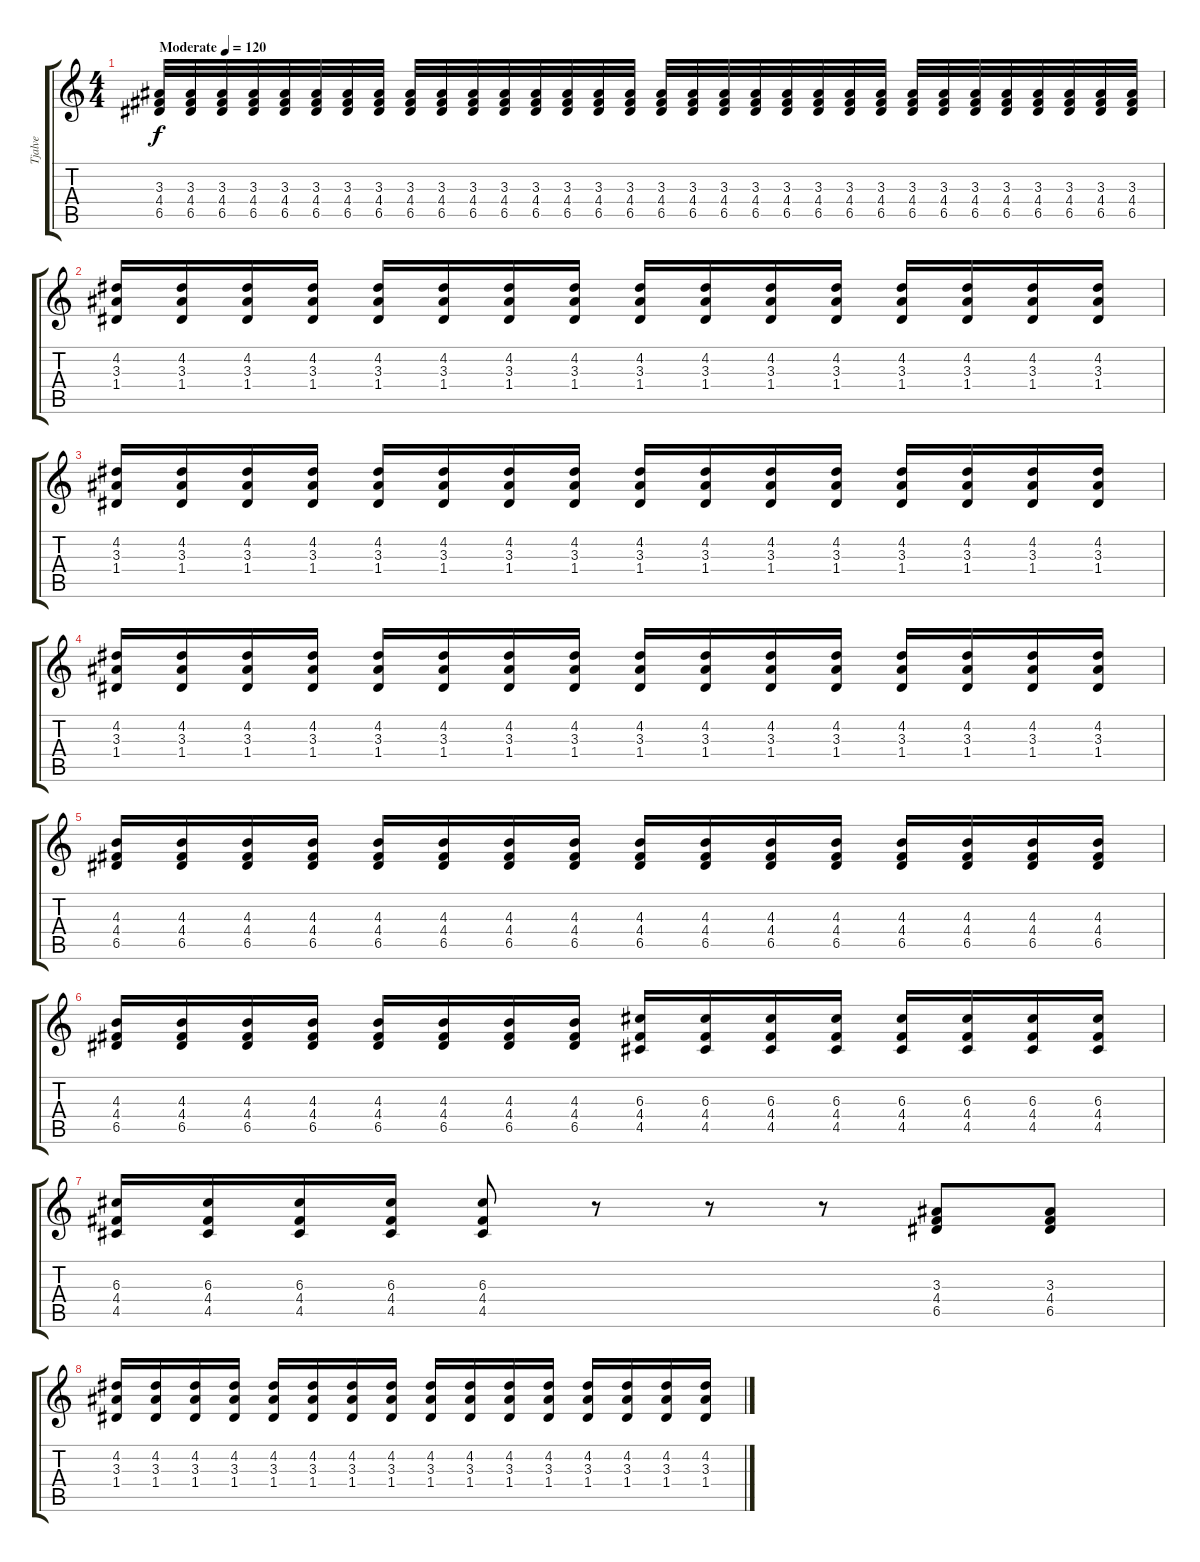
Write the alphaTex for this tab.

\track ("Tjalve" "Tjalve") {instrument distortionguitar}
\staff {score tabs}
\tuning (E4 B3 G3 D3 A2 E2) {hide}
\ts (4 4)
\tempo (120 "Moderate")
\clef g2
\ks c
(3.3 4.4 6.5).32{dy f instrument distortionguitar} (3.3 4.4 6.5).32 (3.3 4.4 6.5).32 (3.3 4.4 6.5).32 (3.3 4.4 6.5).32 (3.3 4.4 6.5).32 (3.3 4.4 6.5).32 (3.3 4.4 6.5).32 (3.3 4.4 6.5).32 (3.3 4.4 6.5).32 (3.3 4.4 6.5).32 (3.3 4.4 6.5).32 (3.3 4.4 6.5).32 (3.3 4.4 6.5).32 (3.3 4.4 6.5).32 (3.3 4.4 6.5).32 (3.3 4.4 6.5).32 (3.3 4.4 6.5).32 (3.3 4.4 6.5).32 (3.3 4.4 6.5).32 (3.3 4.4 6.5).32 (3.3 4.4 6.5).32 (3.3 4.4 6.5).32 (3.3 4.4 6.5).32 (3.3 4.4 6.5).32 (3.3 4.4 6.5).32 (3.3 4.4 6.5).32 (3.3 4.4 6.5).32 (3.3 4.4 6.5).32 (3.3 4.4 6.5).32 (3.3 4.4 6.5).32 (3.3 4.4 6.5).32 |
(4.2 3.3 1.4).16 (4.2 3.3 1.4).16 (4.2 3.3 1.4).16 (4.2 3.3 1.4).16 (4.2 3.3 1.4).16 (4.2 3.3 1.4).16 (4.2 3.3 1.4).16 (4.2 3.3 1.4).16 (4.2 3.3 1.4).16 (4.2 3.3 1.4).16 (4.2 3.3 1.4).16 (4.2 3.3 1.4).16 (4.2 3.3 1.4).16 (4.2 3.3 1.4).16 (4.2 3.3 1.4).16 (4.2 3.3 1.4).16 |
(4.2 3.3 1.4).16 (4.2 3.3 1.4).16 (4.2 3.3 1.4).16 (4.2 3.3 1.4).16 (4.2 3.3 1.4).16 (4.2 3.3 1.4).16 (4.2 3.3 1.4).16 (4.2 3.3 1.4).16 (4.2 3.3 1.4).16 (4.2 3.3 1.4).16 (4.2 3.3 1.4).16 (4.2 3.3 1.4).16 (4.2 3.3 1.4).16 (4.2 3.3 1.4).16 (4.2 3.3 1.4).16 (4.2 3.3 1.4).16 |
(4.2 3.3 1.4).16 (4.2 3.3 1.4).16 (4.2 3.3 1.4).16 (4.2 3.3 1.4).16 (4.2 3.3 1.4).16 (4.2 3.3 1.4).16 (4.2 3.3 1.4).16 (4.2 3.3 1.4).16 (4.2 3.3 1.4).16 (4.2 3.3 1.4).16 (4.2 3.3 1.4).16 (4.2 3.3 1.4).16 (4.2 3.3 1.4).16 (4.2 3.3 1.4).16 (4.2 3.3 1.4).16 (4.2 3.3 1.4).16 |
(4.3 4.4 6.5).16 (4.3 4.4 6.5).16 (4.3 4.4 6.5).16 (4.3 4.4 6.5).16 (4.3 4.4 6.5).16 (4.3 4.4 6.5).16 (4.3 4.4 6.5).16 (4.3 4.4 6.5).16 (4.3 4.4 6.5).16 (4.3 4.4 6.5).16 (4.3 4.4 6.5).16 (4.3 4.4 6.5).16 (4.3 4.4 6.5).16 (4.3 4.4 6.5).16 (4.3 4.4 6.5).16 (4.3 4.4 6.5).16 |
(4.3 4.4 6.5).16 (4.3 4.4 6.5).16 (4.3 4.4 6.5).16 (4.3 4.4 6.5).16 (4.3 4.4 6.5).16 (4.3 4.4 6.5).16 (4.3 4.4 6.5).16 (4.3 4.4 6.5).16 (6.3 4.4 4.5).16 (6.3 4.4 4.5).16 (6.3 4.4 4.5).16 (6.3 4.4 4.5).16 (6.3 4.4 4.5).16 (6.3 4.4 4.5).16 (6.3 4.4 4.5).16 (6.3 4.4 4.5).16 |
(6.3 4.4 4.5).16 (6.3 4.4 4.5).16 (6.3 4.4 4.5).16 (6.3 4.4 4.5).16 (6.3 4.4 4.5).8 r.8 r.8 r.8 (3.3 4.4 6.5).8 (3.3 4.4 6.5).8 |
(4.2 3.3 1.4).16 (4.2 3.3 1.4).16 (4.2 3.3 1.4).16 (4.2 3.3 1.4).16 (4.2 3.3 1.4).16 (4.2 3.3 1.4).16 (4.2 3.3 1.4).16 (4.2 3.3 1.4).16 (4.2 3.3 1.4).16 (4.2 3.3 1.4).16 (4.2 3.3 1.4).16 (4.2 3.3 1.4).16 (4.2 3.3 1.4).16 (4.2 3.3 1.4).16 (4.2 3.3 1.4).16 (4.2 3.3 1.4).16
